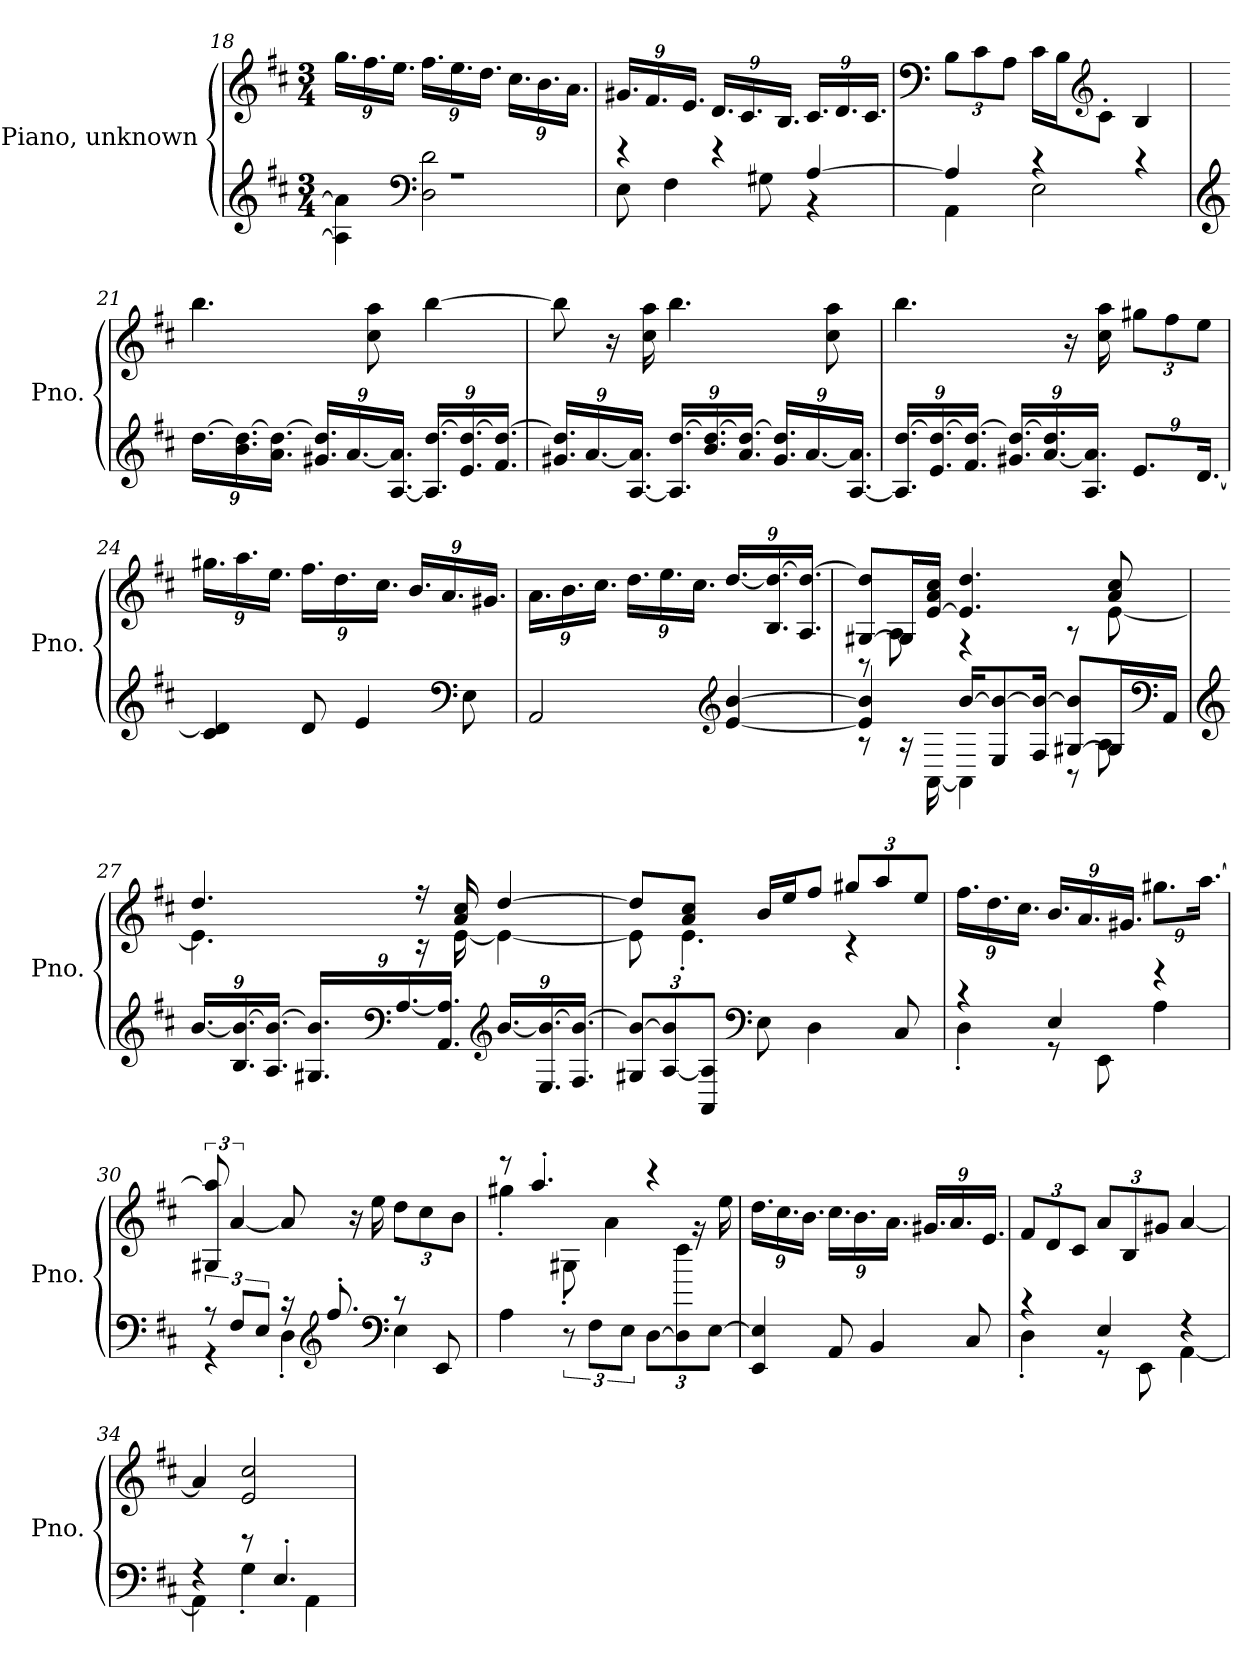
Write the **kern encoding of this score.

**kern	**kern
*part1	*part1
*staff2	*staff1
*I"Piano, unknown	*
*I'Pno.	*
*clefG2	*clefG2
*k[f#c#]	*k[f#c#]
*M3/4	*M3/4
=18	=18
*^	*
*	*	*Xbrackettup
2.r	4A\] 4a\]	18.gg\LL
.	.	18.ff#\
.	.	18.ee\JJ
*clefF4	*	*
.	2D\ 2d\	18.ff#\LL
.	.	18.ee\
.	.	18.dd\JJ
.	.	18.cc#\LL
.	.	18.b\
.	.	18.a\JJ
!!LO:LB:g=z
=19	=19	=19
4r	8E\	18.g#X/LL
.	.	18.f#/
.	4F#\	.
.	.	18.e/JJ
4r	.	18.d/LL
.	.	18.c#/
.	8G#X\	.
.	.	18.B/JJ
[4A/	4r	18.c#/LL
.	.	18.d/
.	.	18.c#/JJ
=20	=20	=20
*	*	*clefF4
4A/]	4AA\	12B\L
.	.	12c#\
.	.	12A\J
4r	2E\	16c#\LL
.	.	16B\J
*	*	*clefG2
.	.	8c#'\J
4r	.	4B/
*v	*v	*
=21	=21
*clefG2	*
*Xbrackettup	*
[18.dd\LL	4.bb\
18.b\ 18.dd\_	.
18.a\ 18.dd\_JJ	.
18.g#X/ 18.dd/]LL	.
[18.a/	.
.	8cc#\ 8aa\
[18.A/ 18.a/]JJ	.
18.A/] [18.dd/LL	[4bb\
18.e/ 18.dd/_	.
18.f#/ 18.dd/_JJ	.
!!LO:PB:g=z
=22	=22
18.g#X/ 18.dd/]LL	8bb\]
[18.a/	.
.	16r
[18.A/ 18.a/]JJ	.
.	16cc#\ 16aa\
18.A/] [18.dd/LL	4.bb\
18.b/ 18.dd/_	.
18.a/ 18.dd/_JJ	.
18.g#/ 18.dd/]LL	.
[18.a/	.
.	8cc#\ 8aa\
[18.A/ 18.a/]JJ	.
=23	=23
18.A/] [18.dd/LL	4.bb\
18.e/ 18.dd/_	.
18.f#/ 18.dd/_JJ	.
18.g#X/ 18.dd/_LL	.
[18.a/ 18.dd/]	.
.	16r
18.A/ 18.a/]JJ	.
.	16cc#\ 16aa\
9.e/L	12gg#X\L
.	12ff#\
[18.d/Jk	12ee\J
!!LO:LB:g=z
=24	=24
4c#/ 4d/]	18.gg#X\LL
.	18.aa\
.	18.ee\JJ
8d/	18.ff#\LL
.	18.dd\
4e/	.
.	18.cc#\JJ
.	18.b/LL
.	18.a/
*clefF4	*
8E\	.
.	18.g#X/JJ
=25	=25
2AA/	18.a\LL
.	18.b\
.	18.cc#\JJ
.	18.dd\LL
.	18.ee\
.	18.cc#\JJ
*clefG2	*
[4e/ [4b/	[18.dd/LL
.	18.B/ 18.dd/_
.	18.A/ 18.dd/_JJ
!!LO:LB:g=z
=26	=26
*^	*^
4e/] 4b/]	8r	[8G#X/ 8dd/]L	8r
.	16r	16G#/L]	8A\
.	[16AA\	[16e/ 16a/ 16cc#/JJ	.
[16b/KL	4AA\]	4.e/] 4.dd/	4r
8E/ 8b/_	.	.	.
16F#/ 16b/_Jk	.	.	.
[8G#X/ 8b/]L	8r	.	8r
16G#/L]	8A\	8a/ 8cc#/	[8e\
*clefF4	*	*	*
16AA/JJ	.	.	.
*v	*v	*	*
=27	=27	=27
*clefG2	*	*
[18.b/LL	4.dd/	4.e\]
18.B/ 18.b/_	.	.
18.A/ 18.b/_JJ	.	.
18.G#X/ 18.b/]LL	.	.
*clefF4	*	*
[18.A/	.	.
.	16r	16r
18.AA/ 18.A/]JJ	.	.
.	16a/ 16cc#/	[16e\
*clefG2	*	*
[18.b/LL	[4dd/	4e\_
18.E/ 18.b/_	.	.
18.F#/ 18.b/_JJ	.	.
!!LO:LB:g=z	!!
=28	=28	=28
12G#X/ 12b/_L	8dd/L]	8e\]
[12A/ 12b/]	.	.
.	8a/ 8cc#/J	4.e'\
12AA/ 12A/]J	.	.
*clefF4	*	*
8E\	16b/LL	.
.	16ee/J	.
4D\	8ff#/J	.
.	12gg#X/L	4r
.	12aa/	.
8C#/	.	.
.	12ee/J	.
*	*v	*v
=29	=29
*^	*
4r	4D'\	18.ff#\LL
.	.	18.dd\
.	.	18.cc#\JJ
4E/	8r	18.b/LL
.	.	18.a/
.	8EE\	.
.	.	18.g#X/JJ
4r	4A\	9.gg#X\L
.	.	[18.aa\Jk
=30	=30	=30
*brackettup	*	*brackettup
12r	4r	12G#X/ 12aa/]
12F#/L	.	[6a/
12E/J	.	.
16r	4D'\	8a/]
*clefG2	*	*
8.ff#'/	.	.
.	.	16r
.	.	16ee\
*clefF4	*	*
*	*	*Xbrackettup
8r	4E\	12dd\L
.	.	12cc#\
8EE/	.	.
.	.	12b\J
*v	*v	*
!!LO:LB:g=z
=31	=31
*	*^
4A\	8r	4gg#X'\
.	4.aa'/	.
12r	.	8G#X'\
12F#\L	.	.
.	.	4a\
12E\J	.	.
*Xbrackettup	*	*
[12D\L	4r	.
12D\] 12ff#\	.	.
.	.	16r
[12E\J	.	.
.	.	16ee\
*	*v	*v
=32	=32
4EE/ 4E/]	18.dd\LL
.	18.cc#\
.	18.b\JJ
8AA/	18.cc#\LL
.	18.b\
4BB/	.
.	18.a\JJ
.	18.g#X/LL
.	18.a/
8C#/	.
.	18.e/JJ
=33	=33
*^	*
4r	4D'\	12f#/L
.	.	12d/
.	.	12c#/J
4E/	8r	12a/L
.	.	12B/
.	8EE\	.
.	.	12g#X/J
4r	[4AA\	[4a/
=34	=34	=34
4r	4AA\]	4a/]
8r	4G'\	2e/ 2cc#/
4.E'/	.	.
.	4AA\	.
*v	*v	*
=	=
*-	*-
